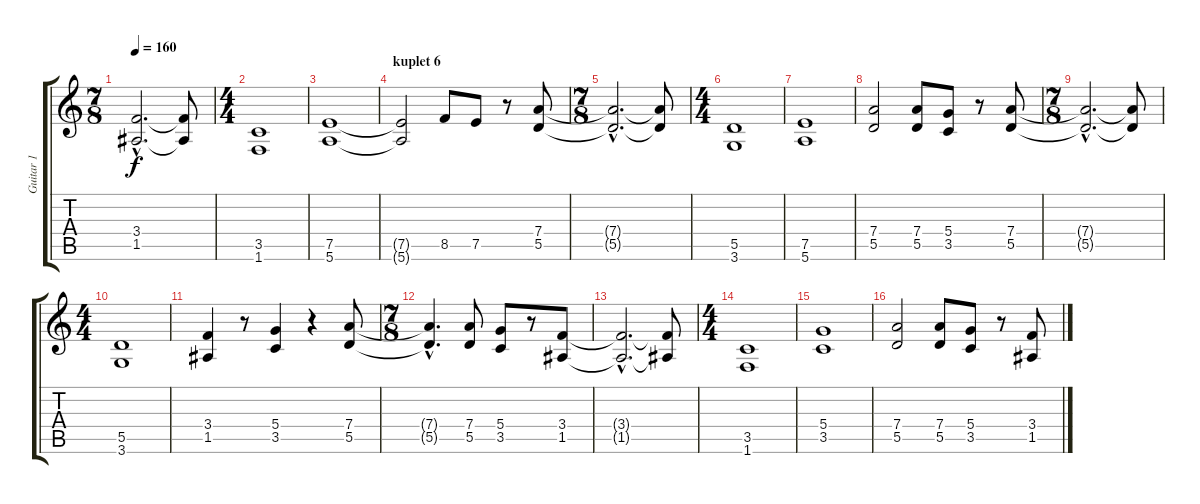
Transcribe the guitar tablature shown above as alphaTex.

\track ("Guitar 1" "Guitar 1") {instrument distortionguitar}
\staff {score tabs}
\tuning (E4 B3 G3 D3 A2 E2) {hide}
\ts (7 8)
\tempo 160
\clef g2
\ks c
(3.4{hac t} 1.5{hac t}).2{d dy f} (3.4{t} 1.5{t}).8 |
\ts (4 4)
(3.5 1.6).1 |
(7.5 5.6).1 |
\section ("" "kuplet 6")
(7.5{t} 5.6{t}).2 8.5.8 7.5.8 r.8 (7.4 5.5).8 |
\ts (7 8)
(7.4{hac t} 5.5{hac t}).2{d} (7.4{t} 5.5{t}).8 |
\ts (4 4)
(5.5 3.6).1 |
(7.5 5.6).1 |
(7.4 5.5).2 (7.4 5.5).8 (5.4 3.5).8 r.8 (7.4 5.5).8 |
\ts (7 8)
(7.4{hac t} 5.5{hac t}).2{d} (7.4{t} 5.5{t}).8 |
\ts (4 4)
(5.5 3.6).1 |
(3.4 1.5).4 r.8 (5.4 3.5).4 r.4 (7.4 5.5).8 |
\ts (7 8)
(7.4{hac t} 5.5{hac t}).4{d} (7.4 5.5).8 (5.4 3.5).8 r.8 (3.4 1.5).8 |
(3.4{hac t} 1.5{hac t}).2{d} (3.4{t} 1.5{t}).8 |
\ts (4 4)
(3.5 1.6).1 |
(5.4 3.5).1 |
(7.4 5.5).2 (7.4 5.5).8 (5.4 3.5).8 r.8 (3.4 1.5).8
